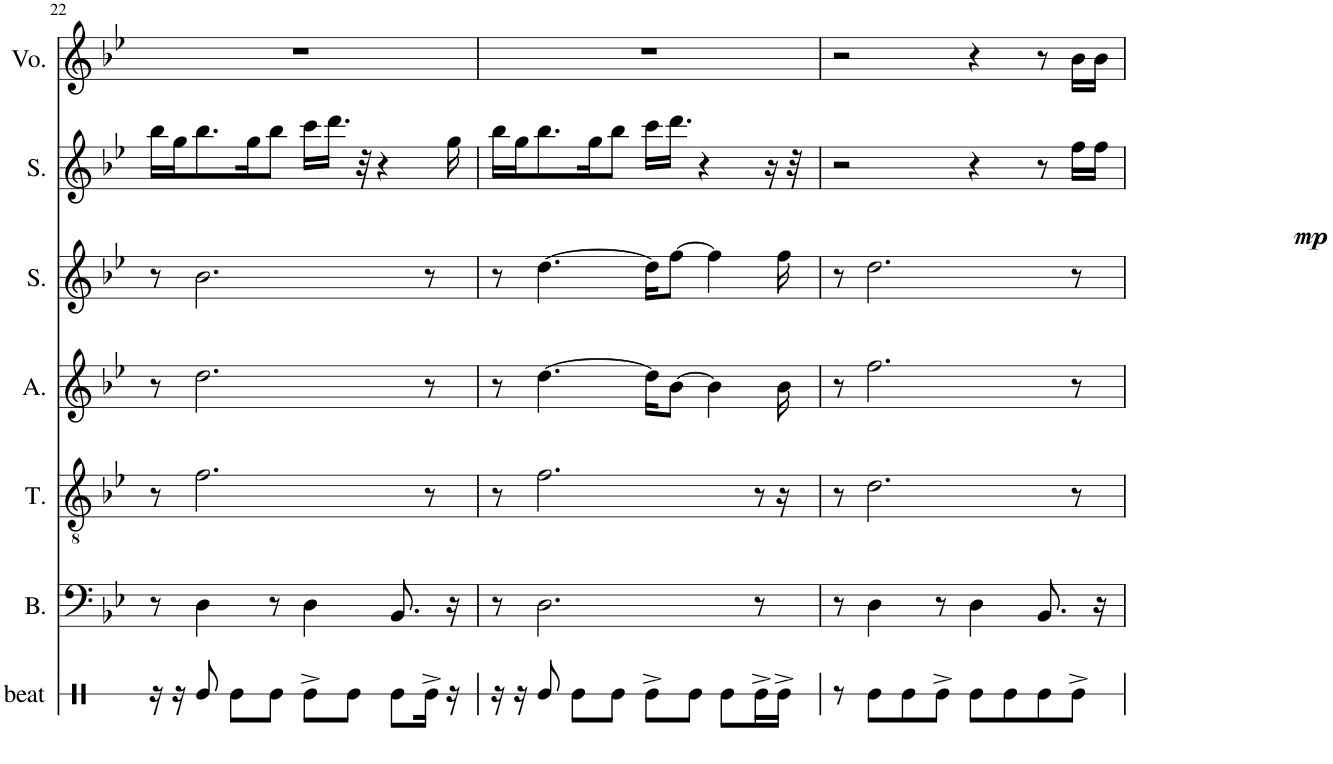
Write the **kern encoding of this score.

**kern	**kern	**kern	**kern	**kern	**kern	**dynam	**kern
*part7	*part6	*part5	*part4	*part3	*part2	*part2	*part1
*staff7	*staff6	*staff5	*staff4	*staff3	*staff2	*staff2	*staff1
*I"beatbox	*I"Bass	*I"Tenor	*I"Alto	*I"Soprano	*I"Soprano	*	*I"Voice
*I'beat	*I'B.	*I'T.	*I'A.	*I'S.	*I'S.	*	*I'Vo.
!!LO:PB:g=z
*clefX	*clefF4	*clefGv2	*clefG2	*clefG2	*clefG2	*	*clefG2
*k[]	*k[b-e-]	*k[b-e-]	*k[b-e-]	*k[b-e-]	*k[b-e-]	*	*k[b-e-]
*M4/4	*M4/4	*M4/4	*M4/4	*M4/4	*M4/4	*	*M4/4
=22	=22	=22	=22	=22	=22	=22	=22
16r	8r	8r	8r	8r	16bb-\LL	.	1r
16r	.	.	.	.	16gg\J	.	.
8Re/	4D\	2.f\	2.dd\	2.b-\	8.bb-\	.	.
8Re\L	.	.	.	.	.	.	.
.	.	.	.	.	16gg\K	.	.
8Re\J	8r	.	.	.	8bb-\J	.	.
8Re^\L	4D\	.	.	.	16ccc\LL	.	.
.	.	.	.	.	16.ddd\JJ	.	.
8Re\J	.	.	.	.	.	.	.
.	.	.	.	.	32r	.	.
.	.	.	.	.	4r	.	.
8Re\L	8.BB-/	.	.	.	.	.	.
16Re^\Jk	.	8r	8r	8r	.	.	.
16r	16r	.	.	.	16gg\	.	.
=23	=23	=23	=23	=23	=23	=23	=23
16r	8r	8r	8r	8r	16bb-\LL	.	1r
16r	.	.	.	.	16gg\J	.	.
8Re/	2.D\	2.f\	[4.dd\	[4.dd\	8.bb-\	.	.
8Re\L	.	.	.	.	.	.	.
.	.	.	.	.	16gg\K	.	.
8Re\J	.	.	.	.	8bb-\J	.	.
8Re^\L	.	.	16dd\KL]	16dd\KL]	16ccc\LL	.	.
.	.	.	[8b-\J	[8ff\J	16.ddd\JJ	.	.
8Re\J	.	.	.	.	.	.	.
.	.	.	.	.	4r	.	.
.	.	.	4b-\]	4ff\]	.	.	.
8Re\L	.	.	.	.	.	.	.
16Re^\L	8r	8r	.	.	.	.	.
.	.	.	.	.	16r	.	.
16Re^\JJ	.	.	16b-\	16ff\	.	.	.
.	.	.	.	.	32r	.	.
16ryy	16ryy	16r	16ryy	16ryy	16ryy	.	16ryy
=24	=24	=24	=24	=24	=24	=24	=24
8r	8r	8r	8r	8r	2r	.	2r
8Re\L	4D\	2.d\	2.ff\	2.dd\	.	.	.
8Re\	.	.	.	.	.	.	.
8Re^\J	8r	.	.	.	.	.	.
8Re\L	4D\	.	.	.	4r	.	4r
8Re\	.	.	.	.	.	.	.
8Re\	8.BB-/	.	.	.	8r	.	8r
!	!	!	!	!	!	!LO:DY:b	!
8Re^\J	.	8r	8r	8r	16ff\LL	mp	16b-\LL
.	16r	.	.	.	16ff\JJ	.	16b-\JJ
=	=	=	=	=	=	=	=
*-	*-	*-	*-	*-	*-	*-	*-
